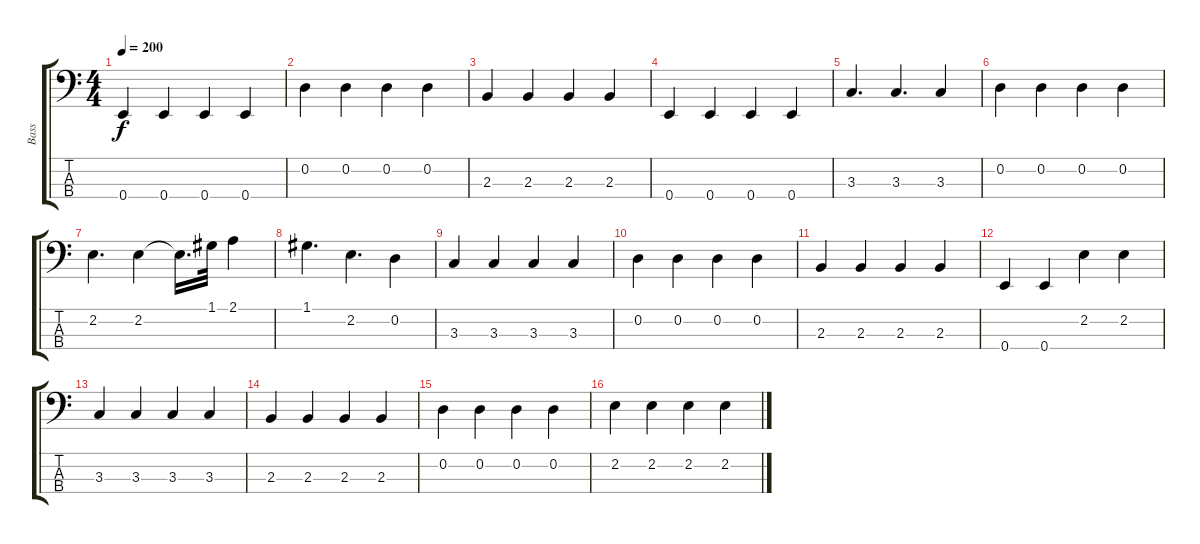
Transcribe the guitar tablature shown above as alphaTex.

\track ("Bass" "Bass") {instrument electricbassfinger}
\staff {score tabs}
\tuning (G2 D2 A1 E1) {hide}
\ts (4 4)
\tempo 200
\clef f4
\ks c
0.4.4{dy f} 0.4.4 0.4.4 0.4.4 |
0.2.4 0.2.4 0.2.4 0.2.4 |
2.3.4 2.3.4 2.3.4 2.3.4 |
0.4.4 0.4.4 0.4.4 0.4.4 |
3.3.4{d} 3.3.4{d} 3.3.4 |
0.2.4 0.2.4 0.2.4 0.2.4 |
2.2.4{d} 2.2.4 2.2{t}.16{d} 1.1.32 2.1.4 |
1.1.4{d} 2.2.4{d} 0.2.4 |
3.3.4 3.3.4 3.3.4 3.3.4 |
0.2.4 0.2.4 0.2.4 0.2.4 |
2.3.4 2.3.4 2.3.4 2.3.4 |
0.4.4 0.4.4 2.2.4 2.2.4 |
3.3.4 3.3.4 3.3.4 3.3.4 |
2.3.4 2.3.4 2.3.4 2.3.4 |
0.2.4 0.2.4 0.2.4 0.2.4 |
2.2.4 2.2.4 2.2.4 2.2.4
